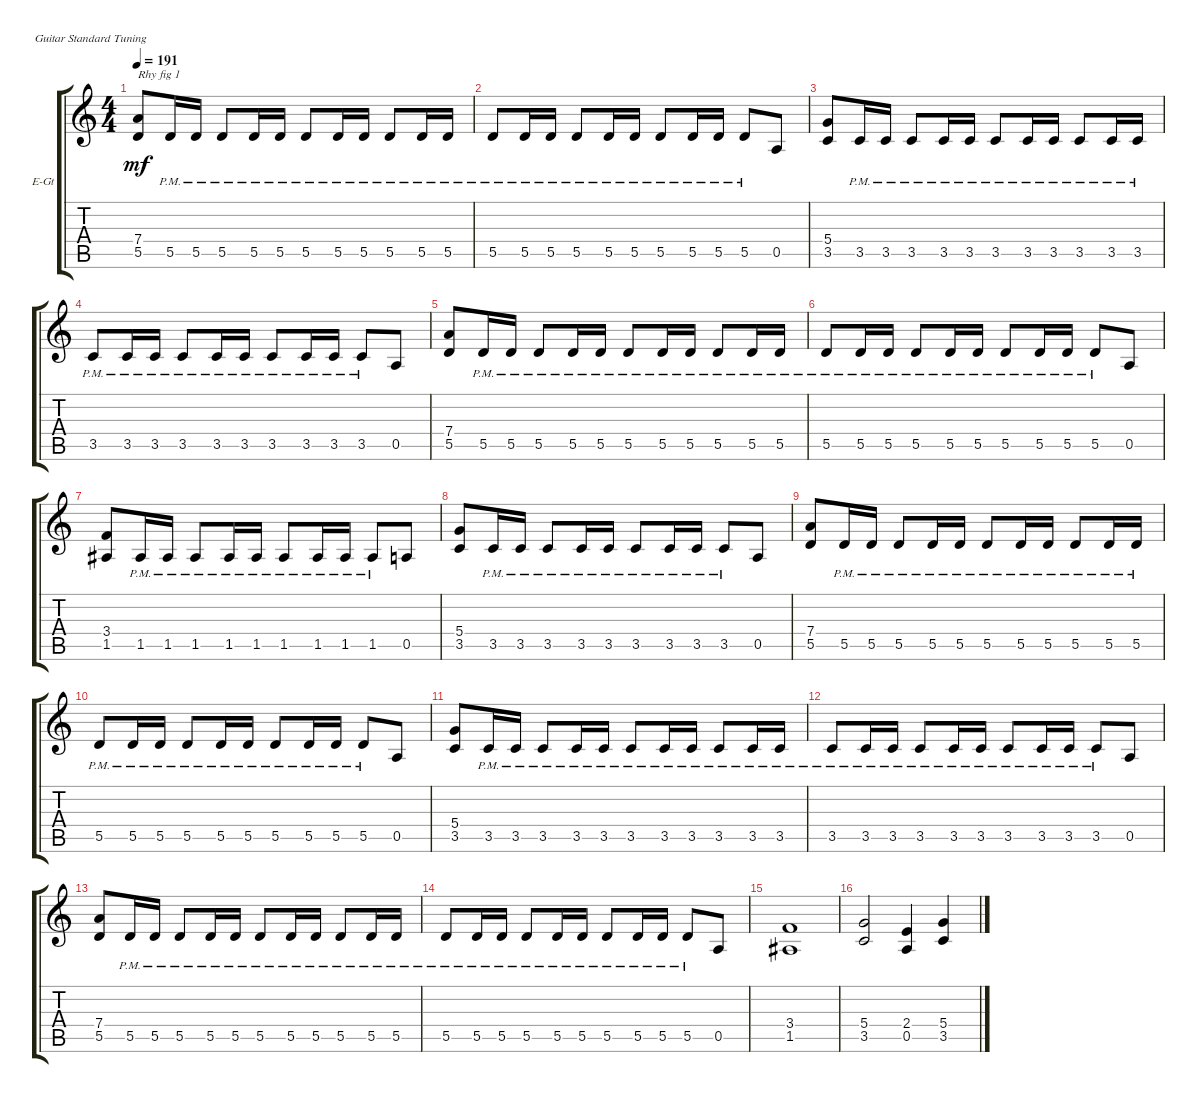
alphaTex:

\defaultSystemsLayout 4
\bracketExtendMode groupsimilarinstruments
\firstSystemTrackNameOrientation horizontal
\otherSystemsTrackNameOrientation horizontal
\track ("Electric Guitar" "E-Gt") {instrument distortionguitar}
\staff {score tabs}
\tuning (E4 B3 G3 D3 A2 E2)
\ts (4 4)
\tempo 191
\clef g2
\ks c
(5.5 7.4).8{txt "Rhy fig 1" dy mf instrument distortionguitar} 5.5{pm}.16 5.5{pm}.16 5.5{pm}.8 5.5{pm}.16 5.5{pm}.16 5.5{pm}.8 5.5{pm}.16 5.5{pm}.16 5.5{pm}.8 5.5{pm}.16 5.5{pm}.16 |
5.5{pm}.8 5.5{pm}.16 5.5{pm}.16 5.5{pm}.8 5.5{pm}.16 5.5{pm}.16 5.5{pm}.8 5.5{pm}.16 5.5{pm}.16 5.5{pm}.8 0.5.8 |
(3.5 5.4).8 3.5{pm}.16 3.5{pm}.16 3.5{pm}.8 3.5{pm}.16 3.5{pm}.16 3.5{pm}.8 3.5{pm}.16 3.5{pm}.16 3.5{pm}.8 3.5{pm}.16 3.5{pm}.16 |
3.5{pm}.8 3.5{pm}.16 3.5{pm}.16 3.5{pm}.8 3.5{pm}.16 3.5{pm}.16 3.5{pm}.8 3.5{pm}.16 3.5{pm}.16 3.5{pm}.8 0.5.8 |
(5.5 7.4).8 5.5{pm}.16 5.5{pm}.16 5.5{pm}.8 5.5{pm}.16 5.5{pm}.16 5.5{pm}.8 5.5{pm}.16 5.5{pm}.16 5.5{pm}.8 5.5{pm}.16 5.5{pm}.16 |
5.5{pm}.8 5.5{pm}.16 5.5{pm}.16 5.5{pm}.8 5.5{pm}.16 5.5{pm}.16 5.5{pm}.8 5.5{pm}.16 5.5{pm}.16 5.5{pm}.8 0.5.8 |
(1.5 3.4).8 1.5{pm}.16 1.5{pm}.16 1.5{pm}.8 1.5{pm}.16 1.5{pm}.16 1.5{pm}.8 1.5{pm}.16 1.5{pm}.16 1.5{pm}.8 0.5.8 |
(3.5 5.4).8 3.5{pm}.16 3.5{pm}.16 3.5{pm}.8 3.5{pm}.16 3.5{pm}.16 3.5{pm}.8 3.5{pm}.16 3.5{pm}.16 3.5{pm}.8 0.5.8 |
(5.5 7.4).8 5.5{pm}.16 5.5{pm}.16 5.5{pm}.8 5.5{pm}.16 5.5{pm}.16 5.5{pm}.8 5.5{pm}.16 5.5{pm}.16 5.5{pm}.8 5.5{pm}.16 5.5{pm}.16 |
5.5{pm}.8 5.5{pm}.16 5.5{pm}.16 5.5{pm}.8 5.5{pm}.16 5.5{pm}.16 5.5{pm}.8 5.5{pm}.16 5.5{pm}.16 5.5{pm}.8 0.5.8 |
(3.5 5.4).8 3.5{pm}.16 3.5{pm}.16 3.5{pm}.8 3.5{pm}.16 3.5{pm}.16 3.5{pm}.8 3.5{pm}.16 3.5{pm}.16 3.5{pm}.8 3.5{pm}.16 3.5{pm}.16 |
3.5{pm}.8 3.5{pm}.16 3.5{pm}.16 3.5{pm}.8 3.5{pm}.16 3.5{pm}.16 3.5{pm}.8 3.5{pm}.16 3.5{pm}.16 3.5{pm}.8 0.5.8 |
(5.5 7.4).8 5.5{pm}.16 5.5{pm}.16 5.5{pm}.8 5.5{pm}.16 5.5{pm}.16 5.5{pm}.8 5.5{pm}.16 5.5{pm}.16 5.5{pm}.8 5.5{pm}.16 5.5{pm}.16 |
5.5{pm}.8 5.5{pm}.16 5.5{pm}.16 5.5{pm}.8 5.5{pm}.16 5.5{pm}.16 5.5{pm}.8 5.5{pm}.16 5.5{pm}.16 5.5{pm}.8 0.5.8 |
(1.5 3.4).1 |
(3.5 5.4).2 (0.5 2.4).4 (3.5 5.4).4
